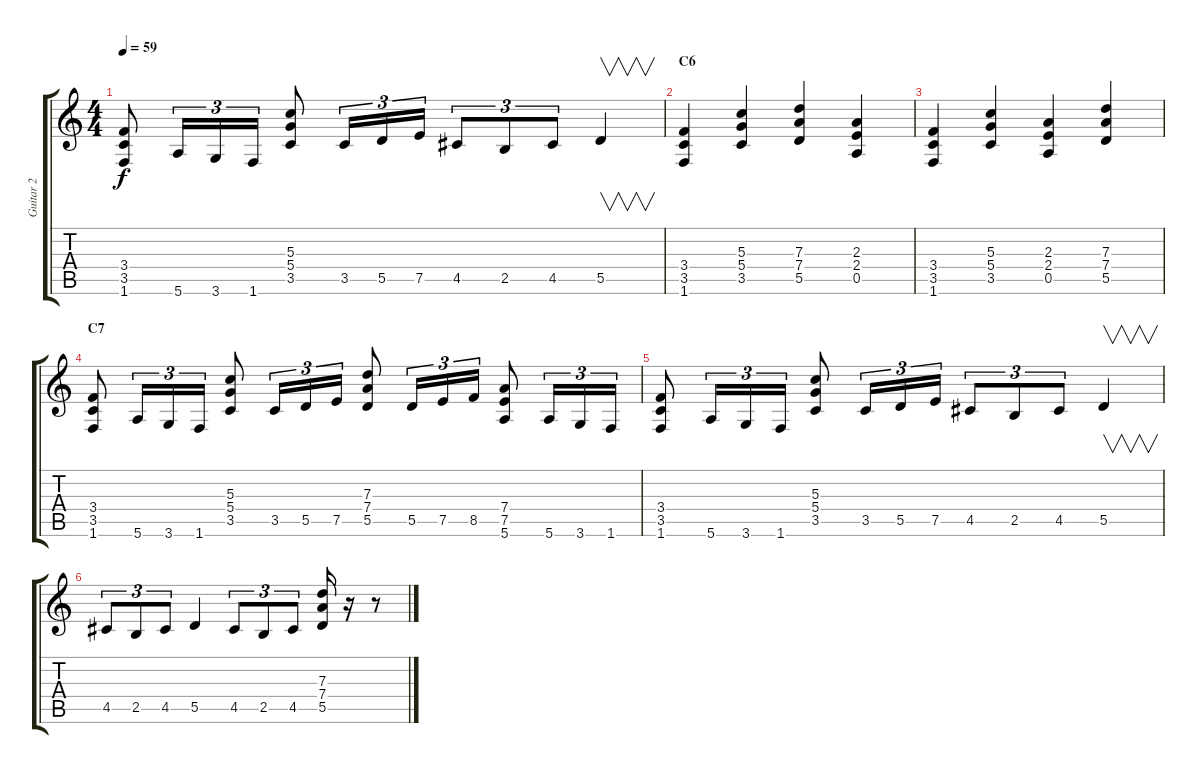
\track ("Guitar 2" "Guitar 2") {instrument overdrivenguitar}
\staff {score tabs}
\tuning (E4 B3 G3 D3 A2 E2) {hide}
\ts (4 4)
\tempo 59
\clef g2
\ks c
(3.4 3.5 1.6).8{dy f} 5.6.16{tu (3 2)} 3.6.16{tu (3 2)} 1.6.16{tu (3 2)} (5.3 5.4 3.5).8 3.5.16{tu (3 2)} 5.5.16{tu (3 2)} 7.5.16{tu (3 2)} 4.5.8{tu (3 2)} 2.5.8{tu (3 2)} 4.5.8{tu (3 2)} 5.5.4{v} |
\section ("" "C6")
(3.4 3.5 1.6).4 (5.3 5.4 3.5).4 (7.3 7.4 5.5).4 (2.3 2.4 0.5).4 |
(3.4 3.5 1.6).4 (5.3 5.4 3.5).4 (2.3 2.4 0.5).4 (7.3 7.4 5.5).4 |
\section ("" "C7")
(3.4 3.5 1.6).8 5.6.16{tu (3 2)} 3.6.16{tu (3 2)} 1.6.16{tu (3 2)} (5.3 5.4 3.5).8 3.5.16{tu (3 2)} 5.5.16{tu (3 2)} 7.5.16{tu (3 2)} (7.3 7.4 5.5).8 5.5.16{tu (3 2)} 7.5.16{tu (3 2)} 8.5.16{tu (3 2)} (7.4 7.5 5.6).8 5.6.16{tu (3 2)} 3.6.16{tu (3 2)} 1.6.16{tu (3 2)} |
(3.4 3.5 1.6).8 5.6.16{tu (3 2)} 3.6.16{tu (3 2)} 1.6.16{tu (3 2)} (5.3 5.4 3.5).8 3.5.16{tu (3 2)} 5.5.16{tu (3 2)} 7.5.16{tu (3 2)} 4.5.8{tu (3 2)} 2.5.8{tu (3 2)} 4.5.8{tu (3 2)} 5.5.4{v} |
4.5.8{tu (3 2)} 2.5.8{tu (3 2)} 4.5.8{tu (3 2)} 5.5.4 4.5.8{tu (3 2)} 2.5.8{tu (3 2)} 4.5.8{tu (3 2)} (7.3 7.4 5.5).16 r.16 r.8
